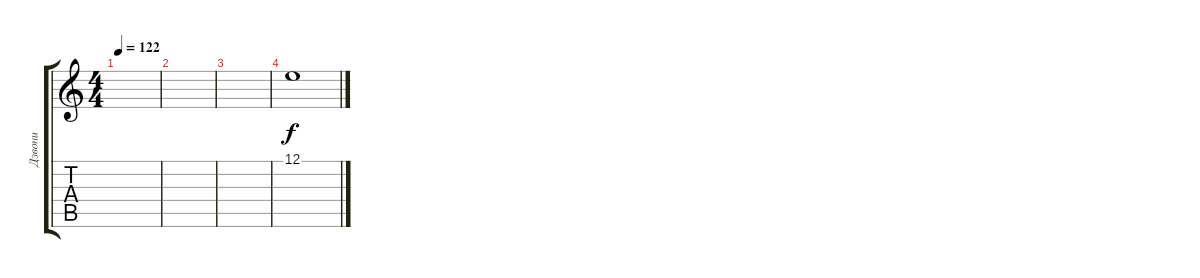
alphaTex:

\track ("Дзвони" "Дзвони") {instrument tubularbells}
\staff {score tabs}
\tuning (E4 B3 G3 D3 A2 E2) {hide}
\ts (4 4)
\tempo 122
\clef g2
\ks c
|
|
|
12.1.1
